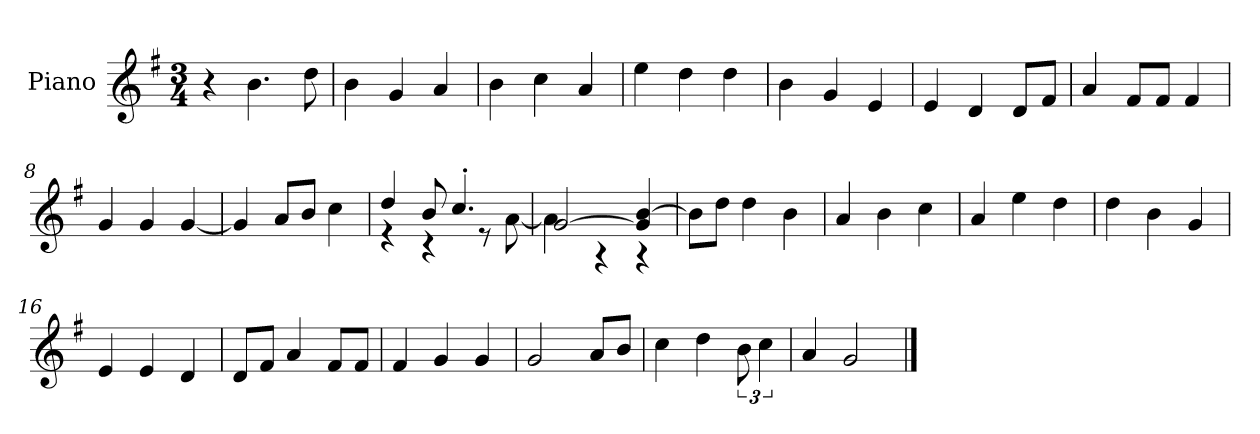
**kern
*part1
*staff1
*I"Piano
*I'P-no
*clefG2
*k[f#]
*M3/4
*MM175
=1
4r
4.b\
8dd\
=2
4b\
4g/
4a/
=3
4b\
4cc\
4a/
=4
4ee\
4dd\
4dd\
=5
4b\
4g/
4e/
=6
4e/
4d/
8d/L
8f#/J
=7
4a/
8f#/L
8f#/J
4f#/
=8
4g/
4g/
[4g/
=9
4g/]
8a/L
8b/J
4cc\
!!LO:LB:g=z
=10
*^
4dd/	4r
8b/	4r
4.cc'/	.
.	8r
.	[8a\
=11	=11
[2g/	4a\]
.	4r
4g/] [4b/	4r
*v	*v
=12
8b\L]
8dd\J
4dd\
4b\
=13
4a/
4b\
4cc\
=14
4a/
4ee\
4dd\
=15
4dd\
4b\
4g/
=16
4e/
4e/
4d/
=17
8d/L
8f#/J
4a/
8f#/L
8f#/J
=18
4f#/
4g/
4g/
=19
2g/
8a/L
8b/J
!!LO:LB:g=z
=20
4cc\
4dd\
12b\
6cc\
=21
4a/
2g/
==
*-
